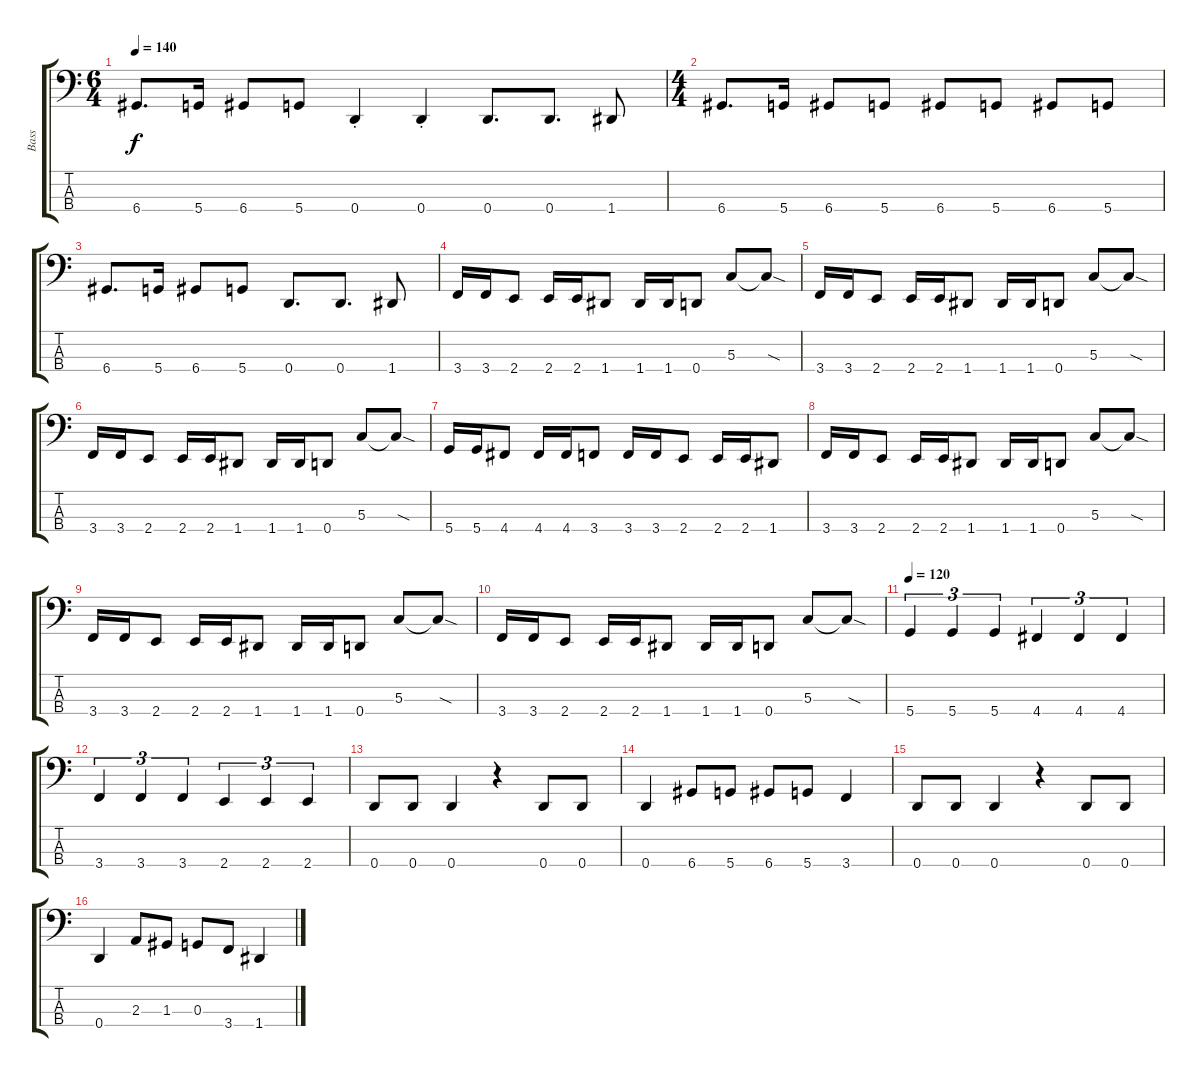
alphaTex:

\track ("Bass" "Bass") {instrument electricbasspick}
\staff {score tabs}
\tuning (F2 C2 G1 D1) {hide}
\ts (6 4)
\tempo 140
\clef f4
\ks c
6.4.8{d dy f} 5.4.16 6.4.8 5.4.8 0.4{st}.4 0.4{st}.4 0.4.8{d} 0.4.8{d} 1.4.8 |
\ts (4 4)
6.4.8{d} 5.4.16 6.4.8 5.4.8 6.4.8 5.4.8 6.4.8 5.4.8 |
6.4.8{d} 5.4.16 6.4.8 5.4.8 0.4.8{d} 0.4.8{d} 1.4.8 |
3.4.16 3.4.16 2.4.8 2.4.16 2.4.16 1.4.8 1.4.16 1.4.16 0.4.8 5.3.8 5.3{sod t}.8 |
3.4.16 3.4.16 2.4.8 2.4.16 2.4.16 1.4.8 1.4.16 1.4.16 0.4.8 5.3.8 5.3{sod t}.8 |
3.4.16 3.4.16 2.4.8 2.4.16 2.4.16 1.4.8 1.4.16 1.4.16 0.4.8 5.3.8 5.3{sod t}.8 |
5.4.16 5.4.16 4.4.8 4.4.16 4.4.16 3.4.8 3.4.16 3.4.16 2.4.8 2.4.16 2.4.16 1.4.8 |
3.4.16 3.4.16 2.4.8 2.4.16 2.4.16 1.4.8 1.4.16 1.4.16 0.4.8 5.3.8 5.3{sod t}.8 |
3.4.16 3.4.16 2.4.8 2.4.16 2.4.16 1.4.8 1.4.16 1.4.16 0.4.8 5.3.8 5.3{sod t}.8 |
3.4.16 3.4.16 2.4.8 2.4.16 2.4.16 1.4.8 1.4.16 1.4.16 0.4.8 5.3.8 5.3{sod t}.8 |
\tempo 120
5.4.4{tu (3 2)} 5.4.4{tu (3 2)} 5.4.4{tu (3 2)} 4.4.4{tu (3 2)} 4.4.4{tu (3 2)} 4.4.4{tu (3 2)} |
3.4.4{tu (3 2)} 3.4.4{tu (3 2)} 3.4.4{tu (3 2)} 2.4.4{tu (3 2)} 2.4.4{tu (3 2)} 2.4.4{tu (3 2)} |
0.4.8 0.4.8 0.4.4 r.4 0.4.8 0.4.8 |
0.4.4 6.4.8 5.4.8 6.4.8 5.4.8 3.4.4 |
0.4.8 0.4.8 0.4.4 r.4 0.4.8 0.4.8 |
0.4.4 2.3.8 1.3.8 0.3.8 3.4.8 1.4.4
